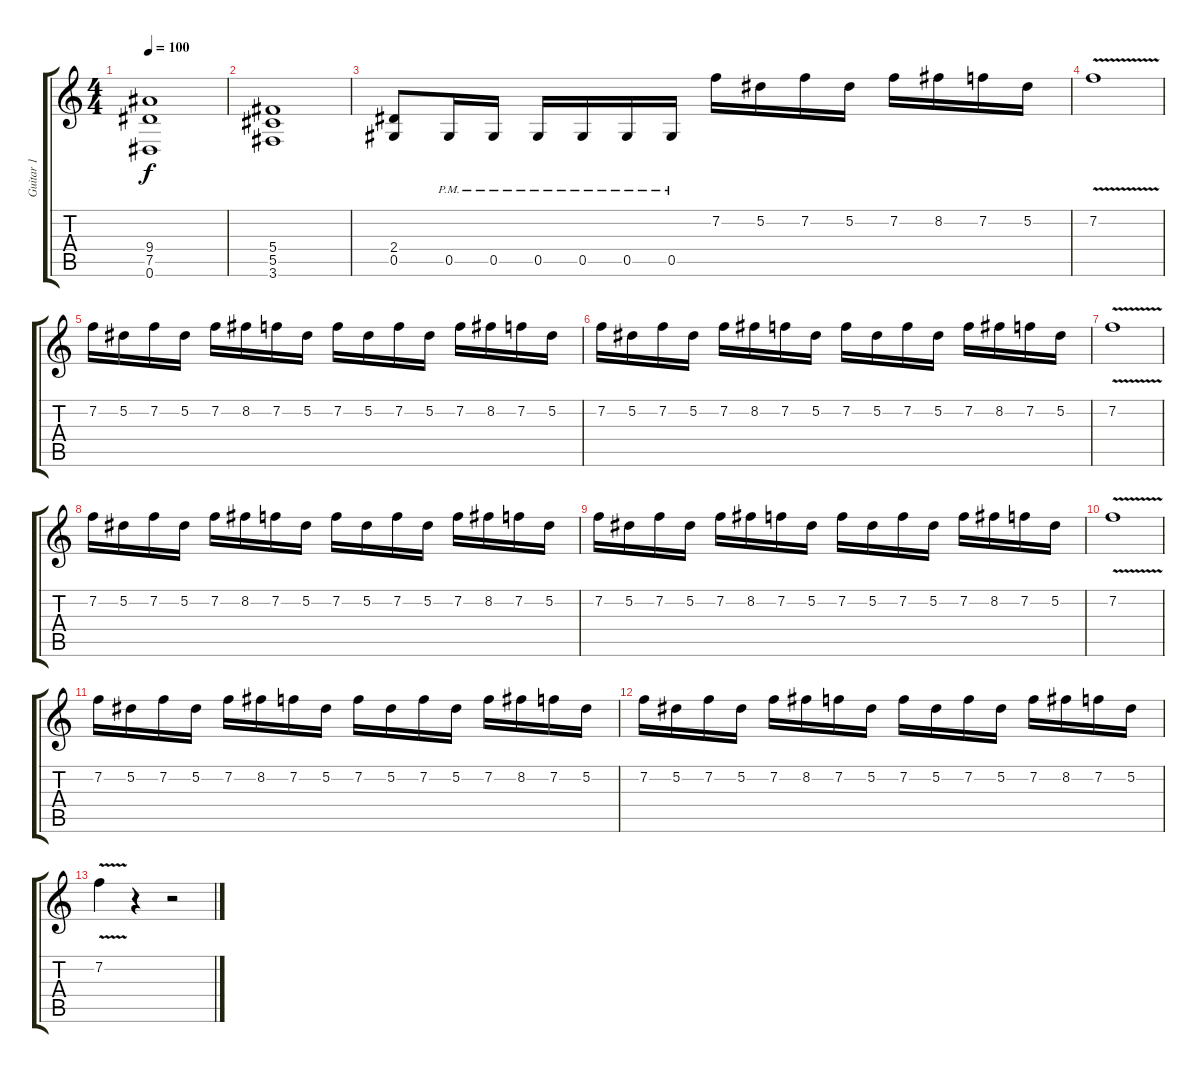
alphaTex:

\track ("Guitar 1" "Guitar 1") {instrument distortionguitar}
\staff {score tabs}
\tuning (Eb4 Bb3 Gb3 Db3 Ab2 Eb2) {hide}
\ts (4 4)
\tempo 100
\clef g2
\ks c
(9.4 7.5 0.6).1{dy f} |
(5.4 5.5 3.6).1 |
(2.4 0.5).8 0.5{pm}.16 0.5{pm}.16 0.5{pm}.16 0.5{pm}.16 0.5{pm}.16 0.5{pm}.16 7.2.16 5.2.16 7.2.16 5.2.16 7.2.16 8.2.16 7.2.16 5.2.16 |
7.2{v}.1 |
7.2.16 5.2.16 7.2.16 5.2.16 7.2.16 8.2.16 7.2.16 5.2.16 7.2.16 5.2.16 7.2.16 5.2.16 7.2.16 8.2.16 7.2.16 5.2.16 |
7.2.16 5.2.16 7.2.16 5.2.16 7.2.16 8.2.16 7.2.16 5.2.16 7.2.16 5.2.16 7.2.16 5.2.16 7.2.16 8.2.16 7.2.16 5.2.16 |
7.2{v}.1 |
7.2.16 5.2.16 7.2.16 5.2.16 7.2.16 8.2.16 7.2.16 5.2.16 7.2.16 5.2.16 7.2.16 5.2.16 7.2.16 8.2.16 7.2.16 5.2.16 |
7.2.16 5.2.16 7.2.16 5.2.16 7.2.16 8.2.16 7.2.16 5.2.16 7.2.16 5.2.16 7.2.16 5.2.16 7.2.16 8.2.16 7.2.16 5.2.16 |
7.2{v}.1 |
7.2.16 5.2.16 7.2.16 5.2.16 7.2.16 8.2.16 7.2.16 5.2.16 7.2.16 5.2.16 7.2.16 5.2.16 7.2.16 8.2.16 7.2.16 5.2.16 |
7.2.16 5.2.16 7.2.16 5.2.16 7.2.16 8.2.16 7.2.16 5.2.16 7.2.16 5.2.16 7.2.16 5.2.16 7.2.16 8.2.16 7.2.16 5.2.16 |
7.2{v}.4 r.4 r.2
